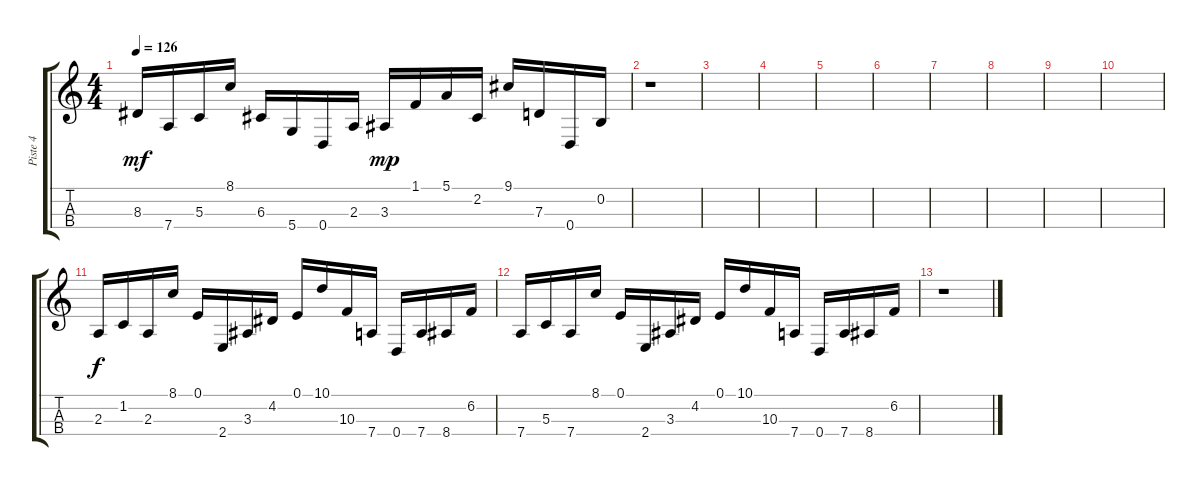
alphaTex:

\track ("Piste 4" "Piste 4") {instrument pad3polysynth}
\staff {score tabs}
\tuning (E4 B3 G3 D3) {hide}
\ts (4 4)
\tempo 126
\clef g2
\ks c
8.3.16{dy mf} 7.4.16 5.3.16 8.1.16 6.3.16 5.4.16 0.4.16 2.3.16 3.3.16{dy mp} 1.1.16 5.1.16 2.2.16 9.1.16 7.3.16 0.4.16 0.2.16 |
r.1 |
|
|
|
|
|
|
|
|
2.3.16{dy f} 1.2.16 2.3.16 8.1.16 0.1.16 2.4.16 3.3.16 4.2.16 0.1.16 10.1.16 10.3.16 7.4.16 0.4.16 7.4.16 8.4.16 6.2.16 |
7.4.16 5.3.16 7.4.16 8.1.16 0.1.16 2.4.16 3.3.16 4.2.16 0.1.16 10.1.16 10.3.16 7.4.16 0.4.16 7.4.16 8.4.16 6.2.16 |
r.1
